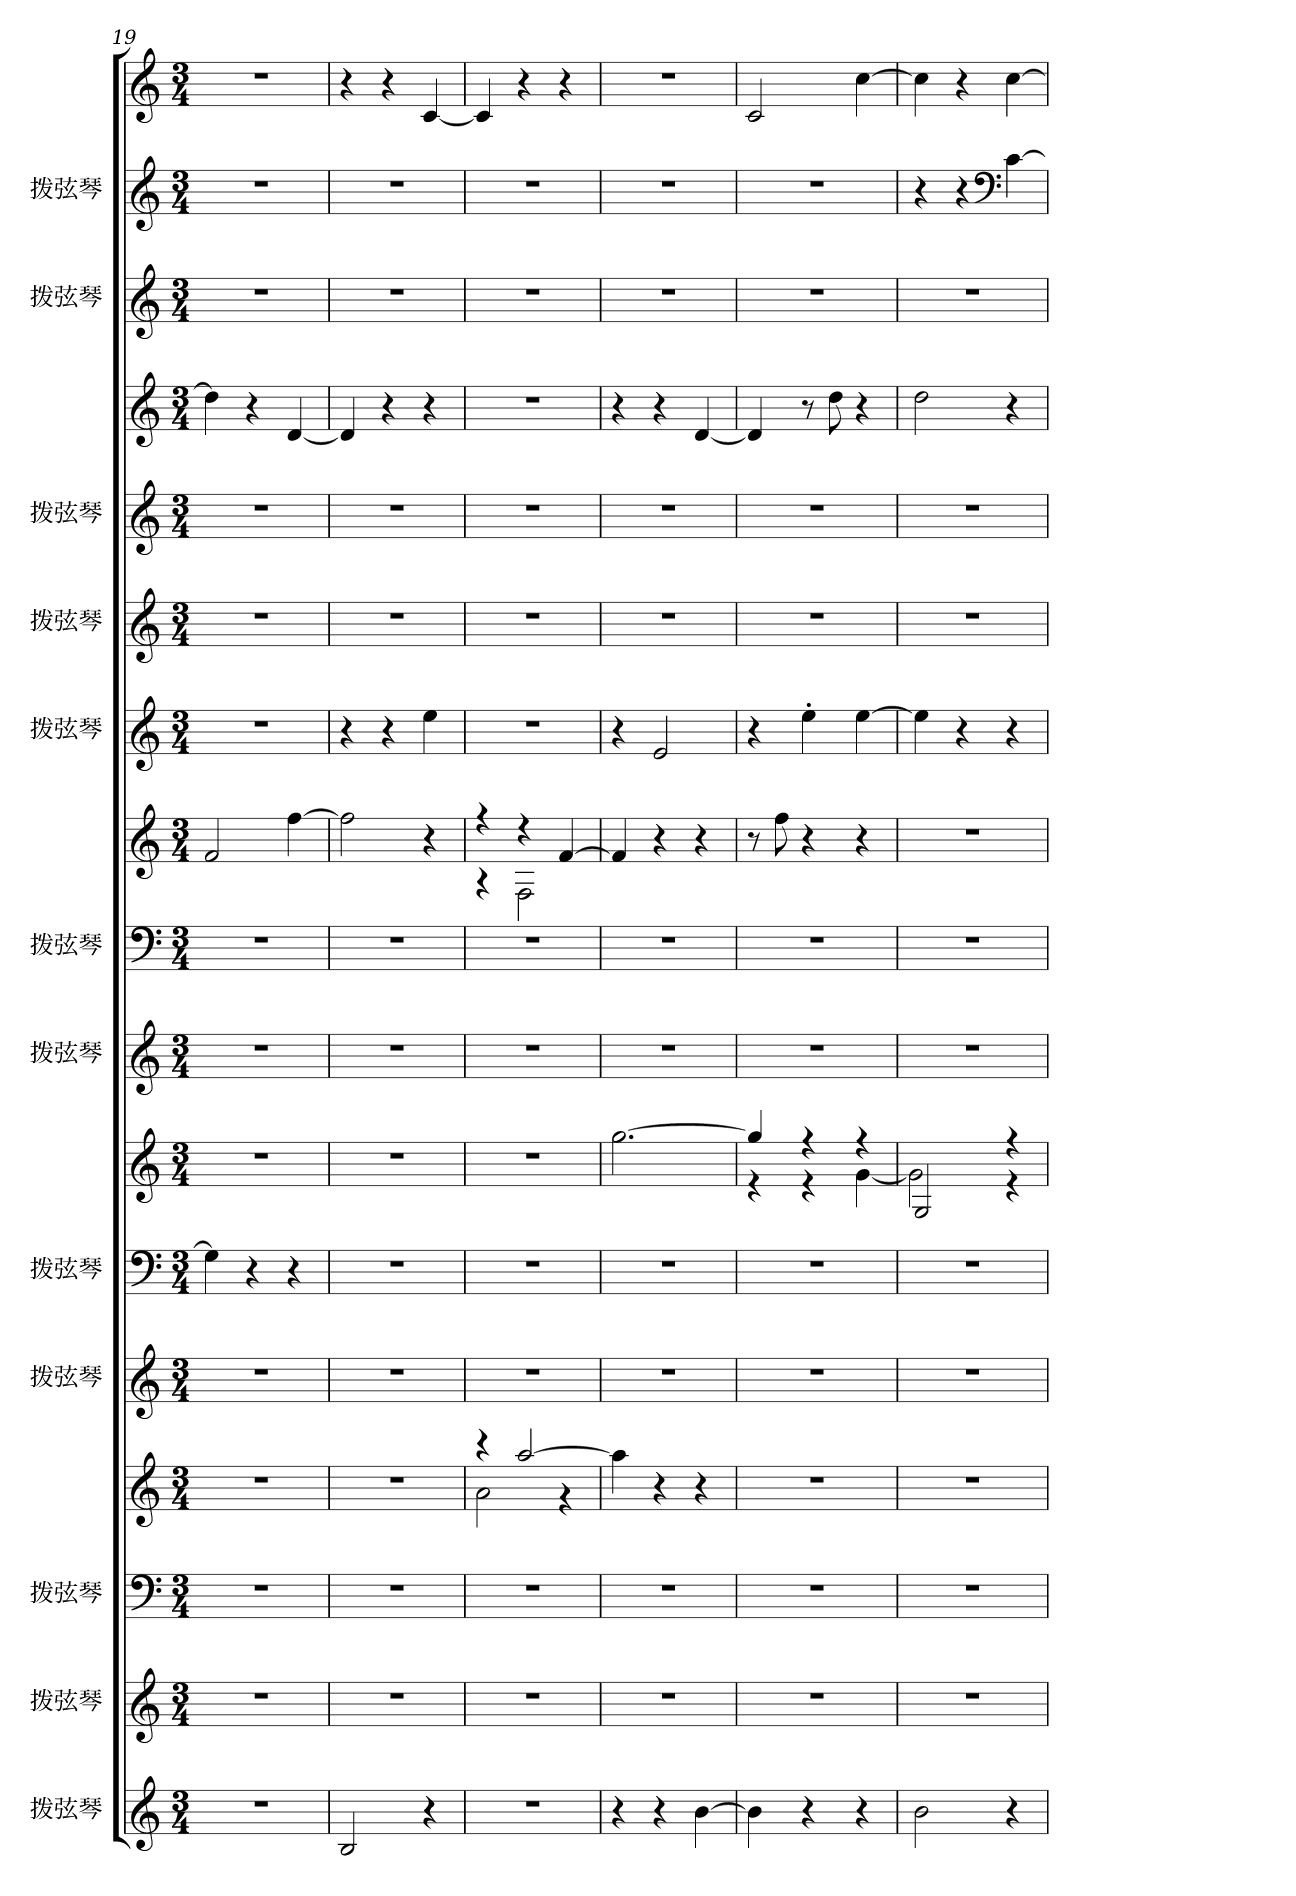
**kern	**kern	**kern	**kern	**kern	**kern	**kern	**kern	**kern	**kern	**kern	**kern	**kern	**kern	**kern	**kern	**kern
*part12	*part11	*part10	*part10	*part9	*part8	*part8	*part7	*part6	*part6	*part5	*part4	*part3	*part3	*part2	*part1	*part1
*staff17	*staff16	*staff15	*staff14	*staff13	*staff12	*staff11	*staff10	*staff9	*staff8	*staff7	*staff6	*staff5	*staff4	*staff3	*staff2	*staff1
*I"拨弦琴	*I"拨弦琴	*I"拨弦琴	*	*I"拨弦琴	*I"拨弦琴	*	*I"拨弦琴	*I"拨弦琴	*	*I"拨弦琴	*I"拨弦琴	*I"拨弦琴	*	*I"拨弦琴	*I"拨弦琴	*
*clefG2	*clefG2	*clefF4	*clefG2	*clefG2	*clefF4	*clefG2	*clefG2	*clefF4	*clefG2	*clefG2	*clefG2	*clefG2	*clefG2	*clefG2	*clefG2	*clefG2
*k[]	*k[]	*k[]	*k[]	*k[]	*k[]	*k[]	*k[]	*k[]	*k[]	*k[]	*k[]	*k[]	*k[]	*k[]	*k[]	*k[]
*M3/4	*M3/4	*M3/4	*M3/4	*M3/4	*M3/4	*M3/4	*M3/4	*M3/4	*M3/4	*M3/4	*M3/4	*M3/4	*M3/4	*M3/4	*M3/4	*M3/4
=19	=19	=19	=19	=19	=19	=19	=19	=19	=19	=19	=19	=19	=19	=19	=19	=19
2.r	2.r	2.r	2.r	2.r	4G\]	2.r	2.r	2.r	2f/	2.r	2.r	2.r	4dd\]	2.r	2.r	2.r
.	.	.	.	.	4r	.	.	.	.	.	.	.	4r	.	.	.
.	.	.	.	.	4r	.	.	.	[4ff\	.	.	.	[4d/	.	.	.
=20	=20	=20	=20	=20	=20	=20	=20	=20	=20	=20	=20	=20	=20	=20	=20	=20
2B/	2.r	2.r	2.r	2.r	2.r	2.r	2.r	2.r	2ff\]	4r	2.r	2.r	4d/]	2.r	2.r	4r
.	.	.	.	.	.	.	.	.	.	4r	.	.	4r	.	.	4r
4r	.	.	.	.	.	.	.	.	4r	4ee\	.	.	4r	.	.	[4c/
=21	=21	=21	=21	=21	=21	=21	=21	=21	=21	=21	=21	=21	=21	=21	=21	=21
*	*	*	*^	*	*	*	*	*	*^	*	*	*	*	*	*	*
2.r	2.r	2.r	4r	2a\	2.r	2.r	2.r	2.r	2.r	4r	4r	2.r	2.r	2.r	2.r	2.r	2.r	4c/]
.	.	.	[2aa/	.	.	.	.	.	.	4r	2F\	.	.	.	.	.	.	4r
.	.	.	.	4r	.	.	.	.	.	[4f/	.	.	.	.	.	.	.	4r
*	*	*	*v	*v	*	*	*	*	*	*v	*v	*	*	*	*	*	*	*
=22	=22	=22	=22	=22	=22	=22	=22	=22	=22	=22	=22	=22	=22	=22	=22	=22
4r	2.r	2.r	4aa\]	2.r	2.r	[2.gg\	2.r	2.r	4f/]	4r	2.r	2.r	4r	2.r	2.r	2.r
4r	.	.	4r	.	.	.	.	.	4r	2e/	.	.	4r	.	.	.
[4b\	.	.	4r	.	.	.	.	.	4r	.	.	.	[4d/	.	.	.
=23	=23	=23	=23	=23	=23	=23	=23	=23	=23	=23	=23	=23	=23	=23	=23	=23
*	*	*	*	*	*	*^	*	*	*	*	*	*	*	*	*	*
4b\]	2.r	2.r	2.r	2.r	2.r	4gg/]	4r	2.r	2.r	8r	4r	2.r	2.r	4d/]	2.r	2.r	2c/
.	.	.	.	.	.	.	.	.	.	8ff\	.	.	.	.	.	.	.
4r	.	.	.	.	.	4r	4r	.	.	4r	4ee'\	.	.	8r	.	.	.
.	.	.	.	.	.	.	.	.	.	.	.	.	.	8dd\	.	.	.
4r	.	.	.	.	.	4r	[4g\	.	.	4r	[4ee\	.	.	4r	.	.	[4cc\
=24	=24	=24	=24	=24	=24	=24	=24	=24	=24	=24	=24	=24	=24	=24	=24	=24	=24
2b\	2.r	2.r	2.r	2.r	2.r	2G/	2g\]	2.r	2.r	2.r	4ee\]	2.r	2.r	2dd\	2.r	4r	4cc\]
.	.	.	.	.	.	.	.	.	.	.	4r	.	.	.	.	4r	4r
*	*	*	*	*	*	*	*	*	*	*	*	*	*	*	*	*clefF4	*
4r	.	.	.	.	.	4r	4r	.	.	.	4r	.	.	4r	.	[4c\	[4cc\
*	*	*	*	*	*	*v	*v	*	*	*	*	*	*	*	*	*	*
=	=	=	=	=	=	=	=	=	=	=	=	=	=	=	=	=
*-	*-	*-	*-	*-	*-	*-	*-	*-	*-	*-	*-	*-	*-	*-	*-	*-
